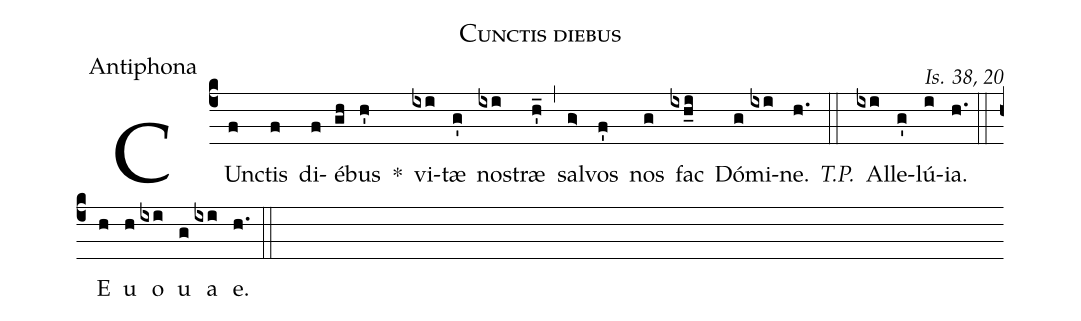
name:Cunctis diebus;
office-part:Antiphona;
commentary:Is. 38, 20;
%%
(c4)
CUnc(f)tis(f) di(f)é(gh)bus(h') *()
vi(ixi)tæ(g') nos(ixi)træ(h'_) (,)
sal(g>)vos(f') nos(g) fac(ixh_i) Dó(g)mi(ixi)ne.(h.) <i>T.P.</i>(::)
Al(ixi)le(g')lú(i)ia.(h.) (::)
E(h) u(h) o(ixi) u(g) a(ixi) e.(h.) (::)
